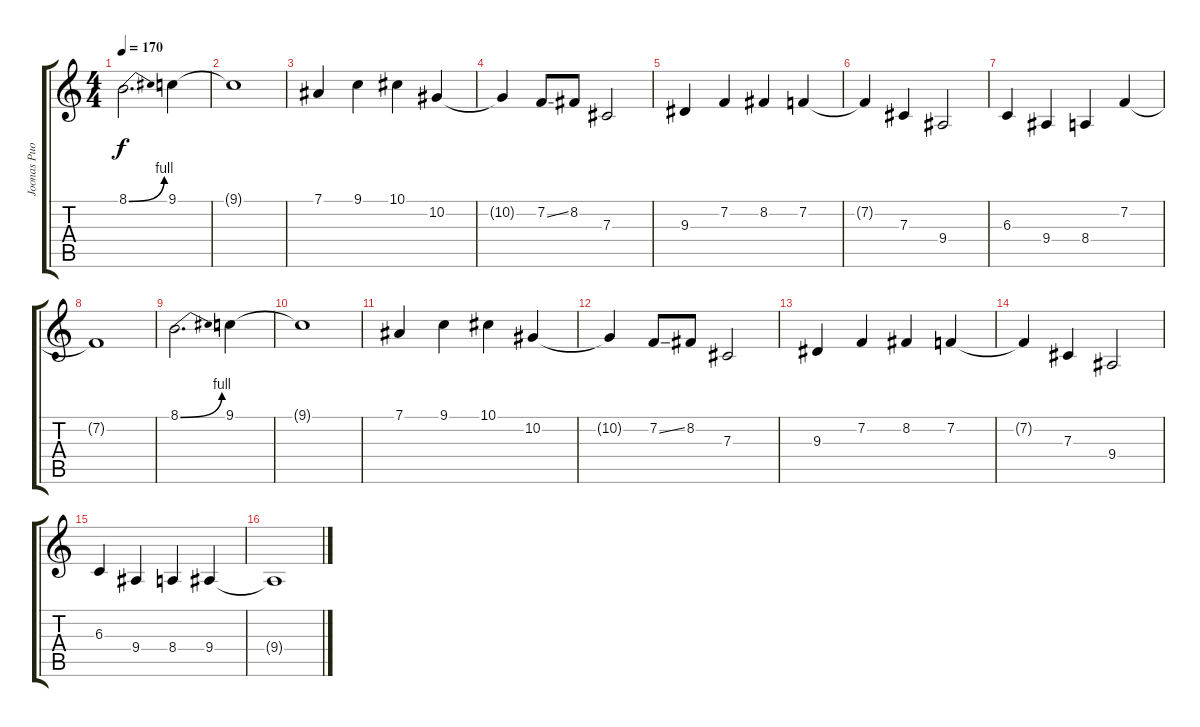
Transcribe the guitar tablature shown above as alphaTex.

\track ("Joonas Puolakka" "Joonas Puo") {instrument harpsichord}
\staff {score tabs}
\tuning (Eb4 Bb3 Gb3 Db3 Ab2 Eb2) {hide}
\ts (4 4)
\tempo 170
\clef g2
\ks c
8.1{be (bend 0 0 60 4)}.2{d dy f} 9.1.4 |
9.1{t}.1 |
7.1.4 9.1.4 10.1.4 10.2.4 |
10.2{t}.4 7.2{ss}.8 8.2.8 7.3.2 |
9.3.4 7.2.4 8.2.4 7.2.4 |
7.2{t}.4 7.3.4 9.4.2 |
6.3.4 9.4.4 8.4.4 7.2.4 |
7.2{t}.1 |
8.1{be (bend 0 0 60 4)}.2{d} 9.1.4 |
9.1{t}.1 |
7.1.4 9.1.4 10.1.4 10.2.4 |
10.2{t}.4 7.2{ss}.8 8.2.8 7.3.2 |
9.3.4 7.2.4 8.2.4 7.2.4 |
7.2{t}.4 7.3.4 9.4.2 |
6.3.4 9.4.4 8.4.4 9.4.4 |
9.4{t}.1
